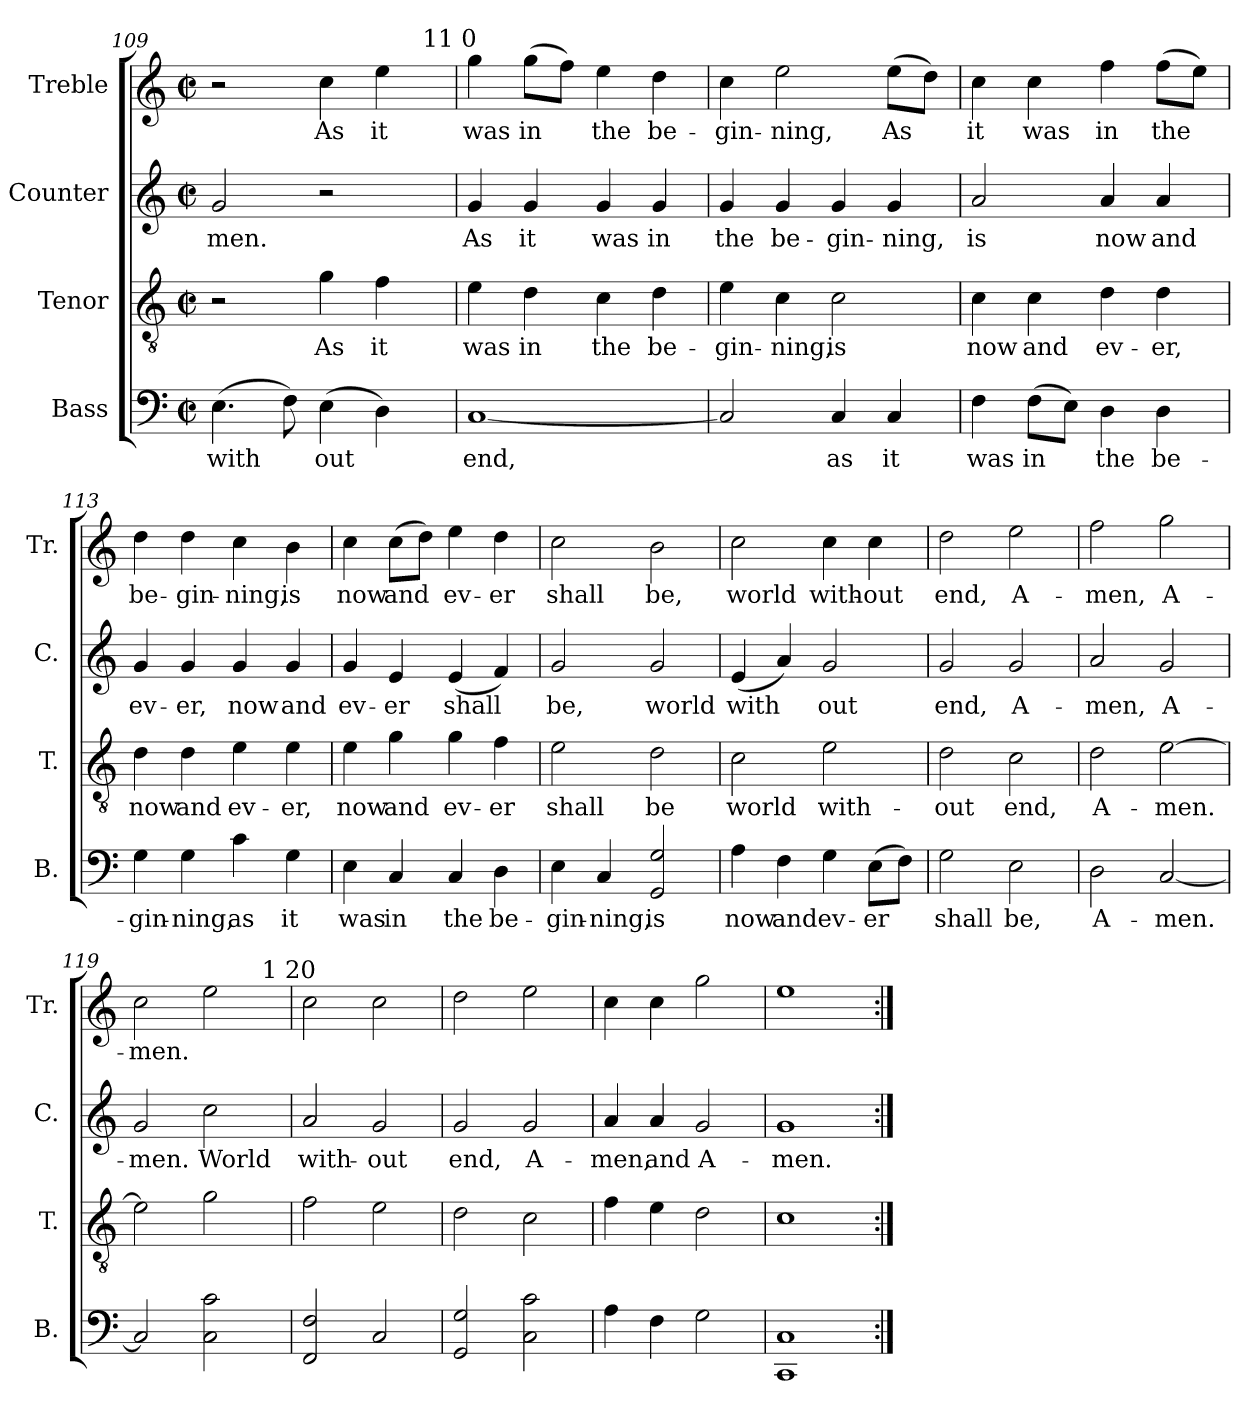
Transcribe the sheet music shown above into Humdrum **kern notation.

**kern	**text	**kern	**text	**kern	**text	**kern	**text
*part4	*part4	*part3	*part3	*part2	*part2	*part1	*part1
*staff4	*staff4	*staff3	*staff3	*staff2	*staff2	*staff1	*staff1
*I"Bass	*	*I"Tenor	*	*I"Counter	*	*I"Treble	*
*I'B.	*	*I'T.	*	*I'C.	*	*I'Tr.	*
*clefF4	*	*clefGv2	*	*clefG2	*	*clefG2	*
*k[]	*	*k[]	*	*k[]	*	*k[]	*
*C:	*	*C:	*	*C:	*	*C:	*
*M2/2	*	*M2/2	*	*M2/2	*	*M2/2	*
*met(c|)	*	*met(c|)	*	*met(c|)	*	*met(c|)	*
=109	=109	=109	=109	=109	=109	=109	=109
!	!LO:LY:b:cj	!	!	!	!LO:LY:b:cj	!	!
*	*	*	*	*	*	*^	*
(>4.E\	with-	2r	.	2g/	-men.	2r	2ryy	.
!	!LO:LY:b:cj	!	!	!	!	!	!	!
8F\)	--	.	.	.	.	.	.	.
!	!LO:LY:b:cj	!	!LO:LY:b:cj	!	!	!	!	!LO:LY:b:cj
(>4E\	-out	4g\	As	2r	.	4cc\	4ryy	As
!	!LO:LY:b:cj	!	!LO:LY:b:cj	!	!	!	!	!LO:LY:b:cj
4D\)	.	4f\	it	.	.	4ee\	8ryy	it
.	.	.	.	.	.	.	64ryy	.
!	!	!	!	!	!	!	!LO:TX:a:t=11 0	!
.	.	.	.	.	.	.	16..ryy	.
=110	=110	=110	=110	=110	=110	=110	=110	=110
!	!LO:LY:b:cj	!	!LO:LY:b:cj	!	!LO:LY:b:cj	!	!	!LO:LY:b:cj
*	*	*	*	*	*	*v	*v	*
[>1C	end,	4e\	was	4g/	As	4gg\	was
!	!	!	!LO:LY:b:cj	!	!LO:LY:b:cj	!	!LO:LY:b:cj
.	.	4d\	in	4g/	it	(>8gg\L	in
!	!	!	!	!	!	!	!LO:LY:b:cj
.	.	.	.	.	.	8ff\J)	.
!	!	!	!LO:LY:b:cj	!	!LO:LY:b:cj	!	!LO:LY:b:cj
.	.	4c\	the	4g/	was	4ee\	the
!	!	!	!LO:LY:b:cj	!	!LO:LY:b:cj	!	!LO:LY:b:cj
.	.	4d\	be-	4g/	in	4dd\	be-
!!LO:PB:g=z
=111	=111	=111	=111	=111	=111	=111	=111
!	!LO:LY:b:cj	!	!LO:LY:b:cj	!	!LO:LY:b:cj	!	!LO:LY:b:cj
2C/]	.	4e\	-gin-	4g/	the	4cc\	-gin-
!	!	!	!LO:LY:b:cj	!	!LO:LY:b:cj	!	!LO:LY:b:cj
.	.	4c\	-ning,	4g/	be-	2ee\	-ning,
!	!LO:LY:b:cj	!	!LO:LY:b:cj	!	!LO:LY:b:cj	!	!
4C/	as	2c\	is	4g/	-gin-	.	.
!	!LO:LY:b:cj	!	!	!	!LO:LY:b:cj	!	!LO:LY:b:cj
4C/	it	.	.	4g/	-ning,	(>8ee\L	As
!	!	!	!	!	!	!	!LO:LY:b:cj
.	.	.	.	.	.	8dd\J)	.
=112	=112	=112	=112	=112	=112	=112	=112
!	!LO:LY:b:cj	!	!LO:LY:b:cj	!	!LO:LY:b:cj	!	!LO:LY:b:cj
4F\	was	4c\	now	2a/	is	4cc\	it
!	!LO:LY:b:cj	!	!LO:LY:b:cj	!	!	!	!LO:LY:b:cj
(>8F\L	in	4c\	and	.	.	4cc\	was
!	!LO:LY:b:cj	!	!	!	!	!	!
8E\J)	.	.	.	.	.	.	.
!	!LO:LY:b:cj	!	!LO:LY:b:cj	!	!LO:LY:b:cj	!	!LO:LY:b:cj
4D\	the	4d\	ev-	4a/	now	4ff\	in
!	!LO:LY:b:cj	!	!LO:LY:b:cj	!	!LO:LY:b:cj	!	!LO:LY:b:cj
4D\	be-	4d\	-er,	4a/	and	(>8ff\L	the
!	!	!	!	!	!	!	!LO:LY:b:cj
.	.	.	.	.	.	8ee\J)	.
=113	=113	=113	=113	=113	=113	=113	=113
!	!LO:LY:b:cj	!	!LO:LY:b:cj	!	!LO:LY:b:cj	!	!LO:LY:b:cj
4G\	-gin-	4d\	now	4g/	ev-	4dd\	be-
!	!LO:LY:b:cj	!	!LO:LY:b:cj	!	!LO:LY:b:cj	!	!LO:LY:b:cj
4G\	-ning,	4d\	and	4g/	-er,	4dd\	-gin-
!	!LO:LY:b:cj	!	!LO:LY:b:cj	!	!LO:LY:b:cj	!	!LO:LY:b:cj
4c\	as	4e\	ev-	4g/	now	4cc\	-ning,
!	!LO:LY:b:cj	!	!LO:LY:b:cj	!	!LO:LY:b:cj	!	!LO:LY:b:cj
4G\	it	4e\	-er,	4g/	and	4b\	is
=114	=114	=114	=114	=114	=114	=114	=114
!	!LO:LY:b:cj	!	!LO:LY:b:cj	!	!LO:LY:b:cj	!	!LO:LY:b:cj
4E\	was	4e\	now	4g/	ev-	4cc\	now
!	!LO:LY:b:cj	!	!LO:LY:b:cj	!	!LO:LY:b:cj	!	!LO:LY:b:cj
4C/	in	4g\	and	4e/	-er	(>8cc\L	and
!	!	!	!	!	!	!	!LO:LY:b:cj
.	.	.	.	.	.	8dd\J)	.
!	!LO:LY:b:cj	!	!LO:LY:b:cj	!	!LO:LY:b:cj	!	!LO:LY:b:cj
4C/	the	4g\	ev-	(<4e/	shall	4ee\	ev-
!	!LO:LY:b:cj	!	!LO:LY:b:cj	!	!LO:LY:b:cj	!	!LO:LY:b:cj
4D\	be-	4f\	-er	4f/)	.	4dd\	-er
=115	=115	=115	=115	=115	=115	=115	=115
!	!LO:LY:b:cj	!	!LO:LY:b:cj	!	!LO:LY:b:cj	!	!LO:LY:b:cj
4E\	-gin-	2e\	shall	2g/	be,	2cc\	shall
!	!LO:LY:b:cj	!	!	!	!	!	!
4C/	-ning,	.	.	.	.	.	.
!	!LO:LY:b:cj	!	!LO:LY:b:cj	!	!LO:LY:b:cj	!	!LO:LY:b:cj
2G/ 2GG/	is	2d\	be	2g/	world	2b\	be,
!!LO:LB:g=z
=116	=116	=116	=116	=116	=116	=116	=116
!	!LO:LY:b:cj	!	!LO:LY:b:cj	!	!LO:LY:b:cj	!	!LO:LY:b:cj
4A\	now	2c\	world	(<4e/	with-	2cc\	world
!	!LO:LY:b:cj	!	!	!	!LO:LY:b:cj	!	!
4F\	and	.	.	4a/)	--	.	.
!	!LO:LY:b:cj	!	!LO:LY:b:cj	!	!LO:LY:b:cj	!	!LO:LY:b:cj
4G\	ev-	2e\	with-	2g/	-out	4cc\	with-
!	!LO:LY:b:cj	!	!	!	!	!	!LO:LY:b:cj
(>8E\L	-er	.	.	.	.	4cc\	-out
!	!LO:LY:b:cj	!	!	!	!	!	!
8F\J)	.	.	.	.	.	.	.
=117	=117	=117	=117	=117	=117	=117	=117
!	!LO:LY:b:cj	!	!LO:LY:b:cj	!	!LO:LY:b:cj	!	!LO:LY:b:cj
2G\	shall	2d\	-out	2g/	end,	2dd\	end,
!	!LO:LY:b:cj	!	!LO:LY:b:cj	!	!LO:LY:b:cj	!	!LO:LY:b:cj
2E\	be,	2c\	end,	2g/	A-	2ee\	A-
=118	=118	=118	=118	=118	=118	=118	=118
!	!LO:LY:b:cj	!	!LO:LY:b:cj	!	!LO:LY:b:cj	!	!LO:LY:b:cj
2D\	A-	2d\	A-	2a/	-men,	2ff\	-men,
!	!LO:LY:b:cj	!	!LO:LY:b:cj	!	!LO:LY:b:cj	!	!LO:LY:b:cj
[<2C/	-men.	[>2e\	-men.	2g/	A-	2gg\	A-
=119	=119	=119	=119	=119	=119	=119	=119
!	!LO:LY:b:cj	!	!LO:LY:b:cj	!	!LO:LY:b:cj	!	!LO:LY:b:cj
*	*	*	*	*	*	*^	*
2C/]	.	2e\]	.	2g/	-men.	2cc\	2..ryy	-men.
!	!LO:LY:b:cj	!	!LO:LY:b:cj	!	!LO:LY:b:cj	!	!	!LO:LY:b:cj
2c\ 2C\	.	2g\	.	2cc\	World	2ee\	.	.
!	!	!	!	!	!	!	!LO:TX:a:t=1 20	!
.	.	.	.	.	.	.	8ryy	.
=120	=120	=120	=120	=120	=120	=120	=120	=120
!	!LO:LY:b:cj	!	!LO:LY:b:cj	!	!LO:LY:b:cj	!	!	!LO:LY:b:cj
*	*	*	*	*	*	*v	*v	*
2F/ 2FF/	.	2f\	.	2a/	with-	2cc\	.
!	!LO:LY:b:cj	!	!LO:LY:b:cj	!	!LO:LY:b:cj	!	!LO:LY:b:cj
2C/	.	2e\	.	2g/	-out	2cc\	.
=121	=121	=121	=121	=121	=121	=121	=121
!	!LO:LY:b:cj	!	!LO:LY:b:cj	!	!LO:LY:b:cj	!	!LO:LY:b:cj
2G/ 2GG/	.	2d\	.	2g/	end,	2dd\	.
!	!LO:LY:b:cj	!	!LO:LY:b:cj	!	!LO:LY:b:cj	!	!LO:LY:b:cj
2c\ 2C\	.	2c\	.	2g/	A-	2ee\	.
=122	=122	=122	=122	=122	=122	=122	=122
!	!LO:LY:b:cj	!	!LO:LY:b:cj	!	!LO:LY:b:cj	!	!LO:LY:b:cj
4A\	.	4f\	.	4a/	-men,	4cc\	.
!	!LO:LY:b:cj	!	!LO:LY:b:cj	!	!LO:LY:b:cj	!	!LO:LY:b:cj
4F\	.	4e\	.	4a/	and	4cc\	.
!	!LO:LY:b:cj	!	!LO:LY:b:cj	!	!LO:LY:b:cj	!	!LO:LY:b:cj
2G\	.	2d\	.	2g/	A-	2gg\	.
=123	=123	=123	=123	=123	=123	=123	=123
!	!LO:LY:b:cj	!	!LO:LY:b:cj	!	!LO:LY:b:cj	!	!LO:LY:b:cj
1C 1CC	.	1c	.	1g	-men.	1ee	.
=:|!	=:|!	=:|!	=:|!	=:|!	=:|!	=:|!	=:|!
*-	*-	*-	*-	*-	*-	*-	*-
